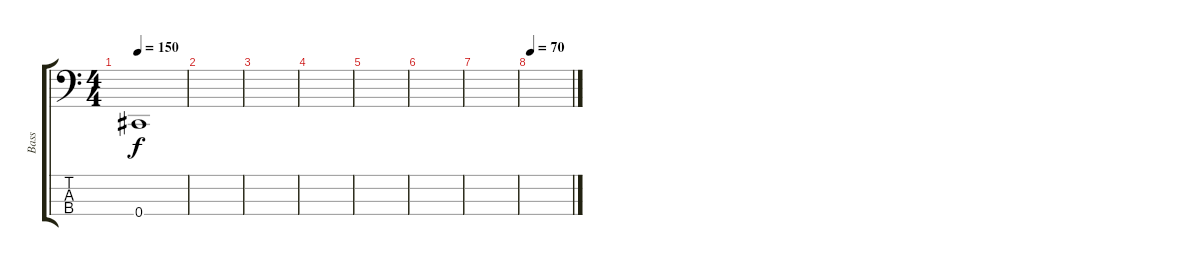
\track ("Bass" "Bass") {instrument electricbassfinger}
\staff {score tabs}
\tuning (Gb2 Db2 Ab1 Db1) {hide}
\ts (4 4)
\tempo 150
\clef f4
\ks c
0.4{t}.1{dy f} |
|
|
|
|
|
|
\tempo 70
